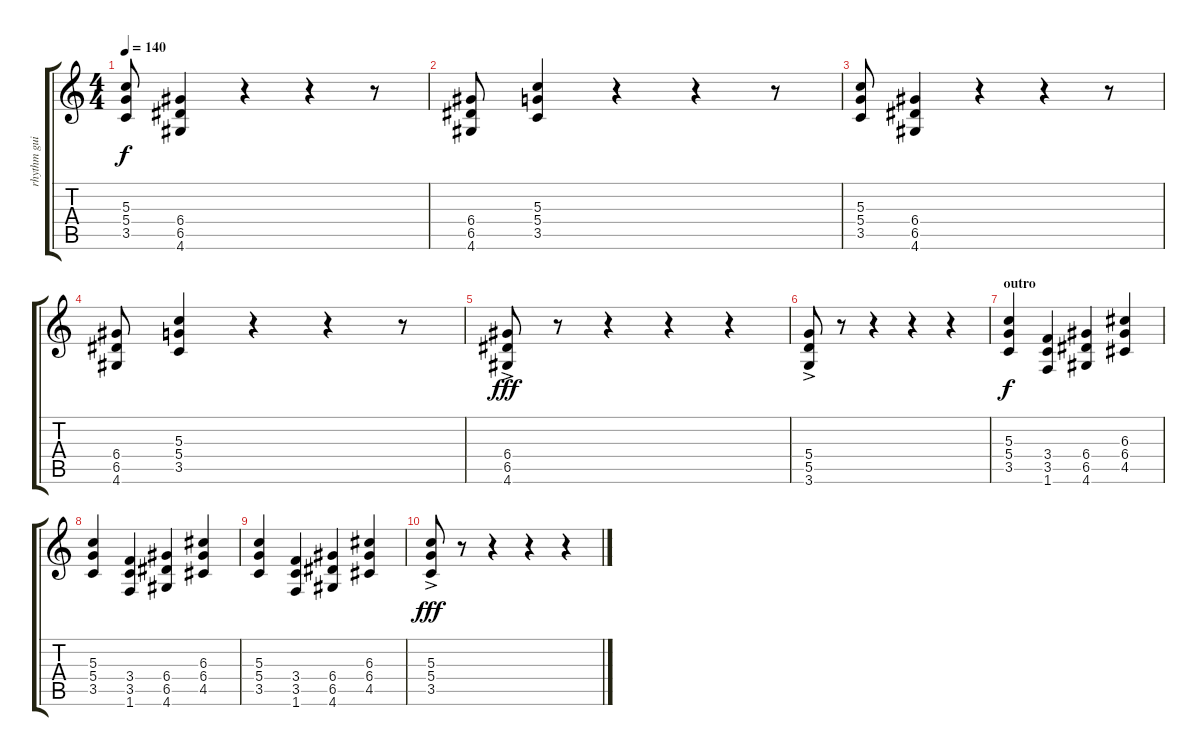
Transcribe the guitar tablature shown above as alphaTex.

\track ("rhythm guitar" "rhythm gui") {instrument overdrivenguitar}
\staff {score tabs}
\tuning (E4 B3 G3 D3 A2 E2) {hide}
\ts (4 4)
\tempo 140
\clef g2
\ks c
(5.3 5.4 3.5).8{dy f} (6.4 6.5 4.6).4 r.4 r.4 r.8 |
(6.4 6.5 4.6).8 (5.3 5.4 3.5).4 r.4 r.4 r.8 |
(5.3 5.4 3.5).8 (6.4 6.5 4.6).4 r.4 r.4 r.8 |
(6.4 6.5 4.6).8 (5.3 5.4 3.5).4 r.4 r.4 r.8 |
(6.4{ac} 6.5 4.6).8{dy fff} r.8 r.4 r.4 r.4 |
(5.4 5.5{ac} 3.6).8 r.8 r.4 r.4 r.4 |
\section ("" "outro")
(5.3 5.4 3.5).4{dy f} (3.4 3.5 1.6).4 (6.4 6.5 4.6).4 (6.3 6.4 4.5).4 |
(5.3 5.4 3.5).4 (3.4 3.5 1.6).4 (6.4 6.5 4.6).4 (6.3 6.4 4.5).4 |
(5.3 5.4 3.5).4 (3.4 3.5 1.6).4 (6.4 6.5 4.6).4 (6.3 6.4 4.5).4 |
(5.3{ac} 5.4 3.5).8{dy fff} r.8 r.4 r.4 r.4
